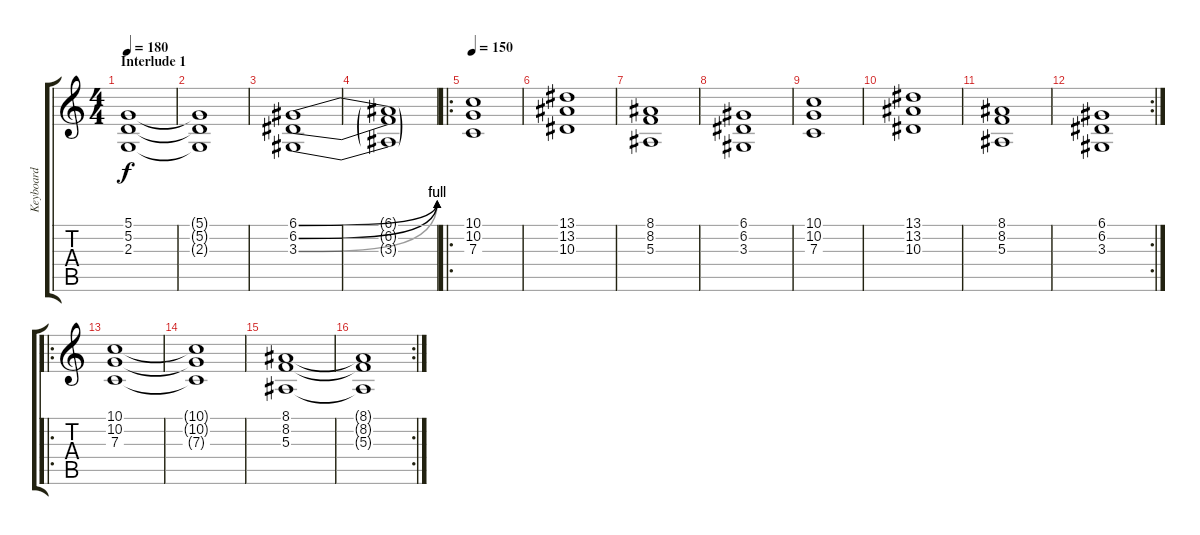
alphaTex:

\track ("Keyboard" "Keyboard") {instrument stringensemble1}
\staff {score tabs}
\tuning (D4 A3 F3 C3 G2 C2) {hide}
\ts (4 4)
\section ("" "Interlude 1")
\tempo 180
\clef g2
\ks c
(5.1 5.2 2.3).1{dy f} |
(5.1{t} 5.2{t} 2.3{t}).1 |
(6.1{be (bend 0 0 60 4)} 6.2{be (bend 0 0 60 4)} 3.3{be (bend 0 0 60 4)}).1 |
(6.1{t} 6.2{t} 3.3{t}).1 |
\ro
\tempo 150
(10.1 10.2 7.3).1 |
(13.1 13.2 10.3).1 |
(8.1 8.2 5.3).1 |
(6.1 6.2 3.3).1 |
(10.1 10.2 7.3).1 |
(13.1 13.2 10.3).1 |
(8.1 8.2 5.3).1 |
\rc 2
(6.1 6.2 3.3).1 |
\ro
(10.1 10.2 7.3).1 |
(10.1{t} 10.2{t} 7.3{t}).1 |
(8.1 8.2 5.3).1 |
\rc 2
(8.1{t} 8.2{t} 5.3{t}).1
